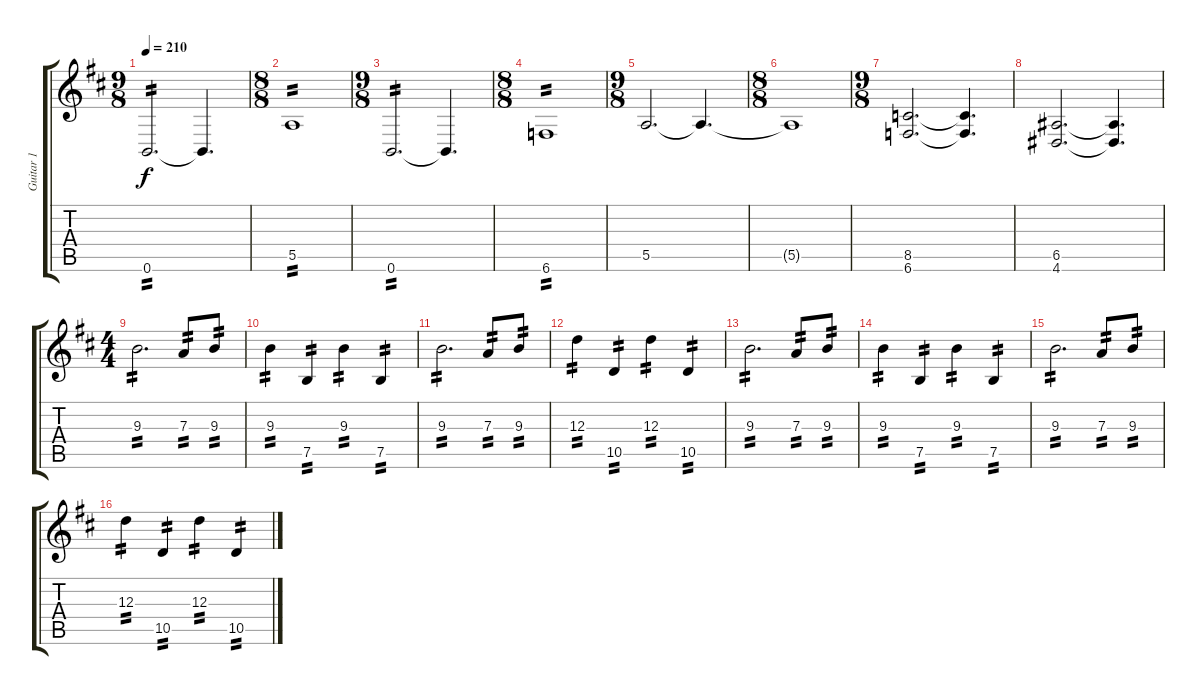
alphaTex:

\track ("Guitar 1" "Guitar 1") {instrument distortionguitar}
\staff {score tabs}
\tuning (B3 Gb3 D3 A2 E2 B1) {hide}
\ts (9 8)
\tempo 210
\clef g2
\ks bminor
0.6.2{d tp 2 dy f} 0.6{t}.4{d} |
\ts (8 8)
5.5.1{tp 2} |
\ts (9 8)
0.6.2{d tp 2} 0.6{t}.4{d} |
\ts (8 8)
6.6.1{tp 2} |
\ts (9 8)
5.5.2{d} 5.5{t}.4{d} |
\ts (8 8)
5.5{t}.1 |
\ts (9 8)
(8.5 6.6).2{d} (8.5{t} 6.6{t}).4{d} |
(6.5 4.6).2{d} (6.5{t} 4.6{t}).4{d} |
\ts (4 4)
9.3.2{d tp 2} 7.3.8{tp 2} 9.3.8{tp 2} |
9.3.4{tp 2} 7.5.4{tp 2} 9.3.4{tp 2} 7.5.4{tp 2} |
9.3.2{d tp 2} 7.3.8{tp 2} 9.3.8{tp 2} |
12.3.4{tp 2} 10.5.4{tp 2} 12.3.4{tp 2} 10.5.4{tp 2} |
9.3.2{d tp 2} 7.3.8{tp 2} 9.3.8{tp 2} |
9.3.4{tp 2} 7.5.4{tp 2} 9.3.4{tp 2} 7.5.4{tp 2} |
9.3.2{d tp 2} 7.3.8{tp 2} 9.3.8{tp 2} |
12.3.4{tp 2} 10.5.4{tp 2} 12.3.4{tp 2} 10.5.4{tp 2}
